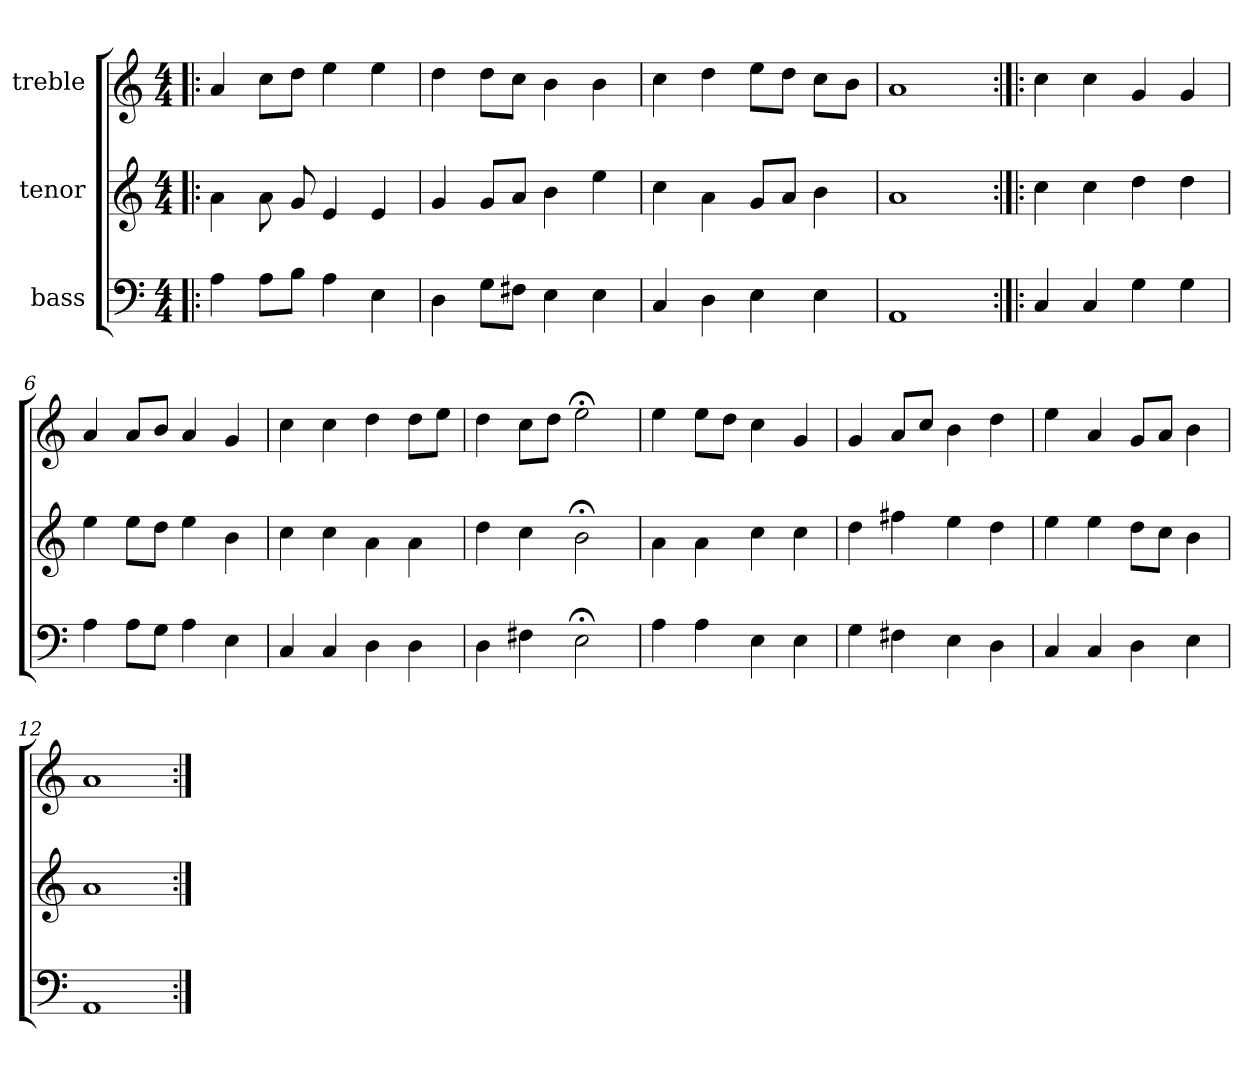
**kern	**kern	**kern
*part3	*part2	*part1
*staff3	*staff2	*staff1
*I"bass	*I"tenor	*I"treble
!!LO:PB:g=z
*stria5	*stria5	*stria5
*clefF4	*clefG2	*clefG2
*M4/4	*M4/4	*M4/4
=1!|:	=1!|:	=1!|:
4A\	4a\	4a/
8A\L	8a\L	8cc\L
8B\J	8g/	8dd\J
4A\	4e/	4ee\
4E\	4e/	4ee\
=2	=2	=2
4D\	4g/	4dd\
8G\L	8g/L	8dd\L
8F#X\J	8a/J	8cc\J
4E\	4b\	4b\
4E\	4ee\	4b\
=3	=3	=3
4C/	4cc\	4cc\
4D\	4a\	4dd\
4E\	8g/L	8ee\L
.	8a/J	8dd\J
4E\	4b\	8cc\L
.	.	8b\J
=4	=4	=4
1AA	1a	1a
=5:|!|:	=5:|!|:	=5:|!|:
4C/	4cc\	4cc\
4C/	4cc\	4cc\
4G\	4dd\	4g/
4G\	4dd\	4g/
=6	=6	=6
4A\	4ee\	4a/
8A\L	8ee\L	8a/L
8G\J	8dd\J	8b/J
4A\	4ee\	4a/
4E\	4b\	4g/
=7	=7	=7
4C/	4cc\	4cc\
4C/	4cc\	4cc\
4D\	4a\	4dd\
4D\	4a\	8dd\L
.	.	8ee\J
=8	=8	=8
4D\	4dd\	4dd\
4F#X\	4cc\	8cc\L
.	.	8dd\J
2E;<\	2b;<\	2ee;<\
!!LO:LB:g=z
=9	=9	=9
4A\	4a\	4ee\
4A\	4a\	8ee\L
.	.	8dd\J
4E\	4cc\	4cc\
4E\	4cc\	4g/
=10	=10	=10
4G\	4dd\	4g/
4F#X\	4ff#X\	8a/L
.	.	8cc/J
4E\	4ee\	4b\
4D\	4dd\	4dd\
=11	=11	=11
4C/	4ee\	4ee\
4C/	4ee\	4a/
4D\	8dd\L	8g/L
.	8cc\J	8a/J
4E\	4b\	4b\
=12	=12	=12
1AA	1a	1a
=:|!	=:|!	=:|!
*-	*-	*-
